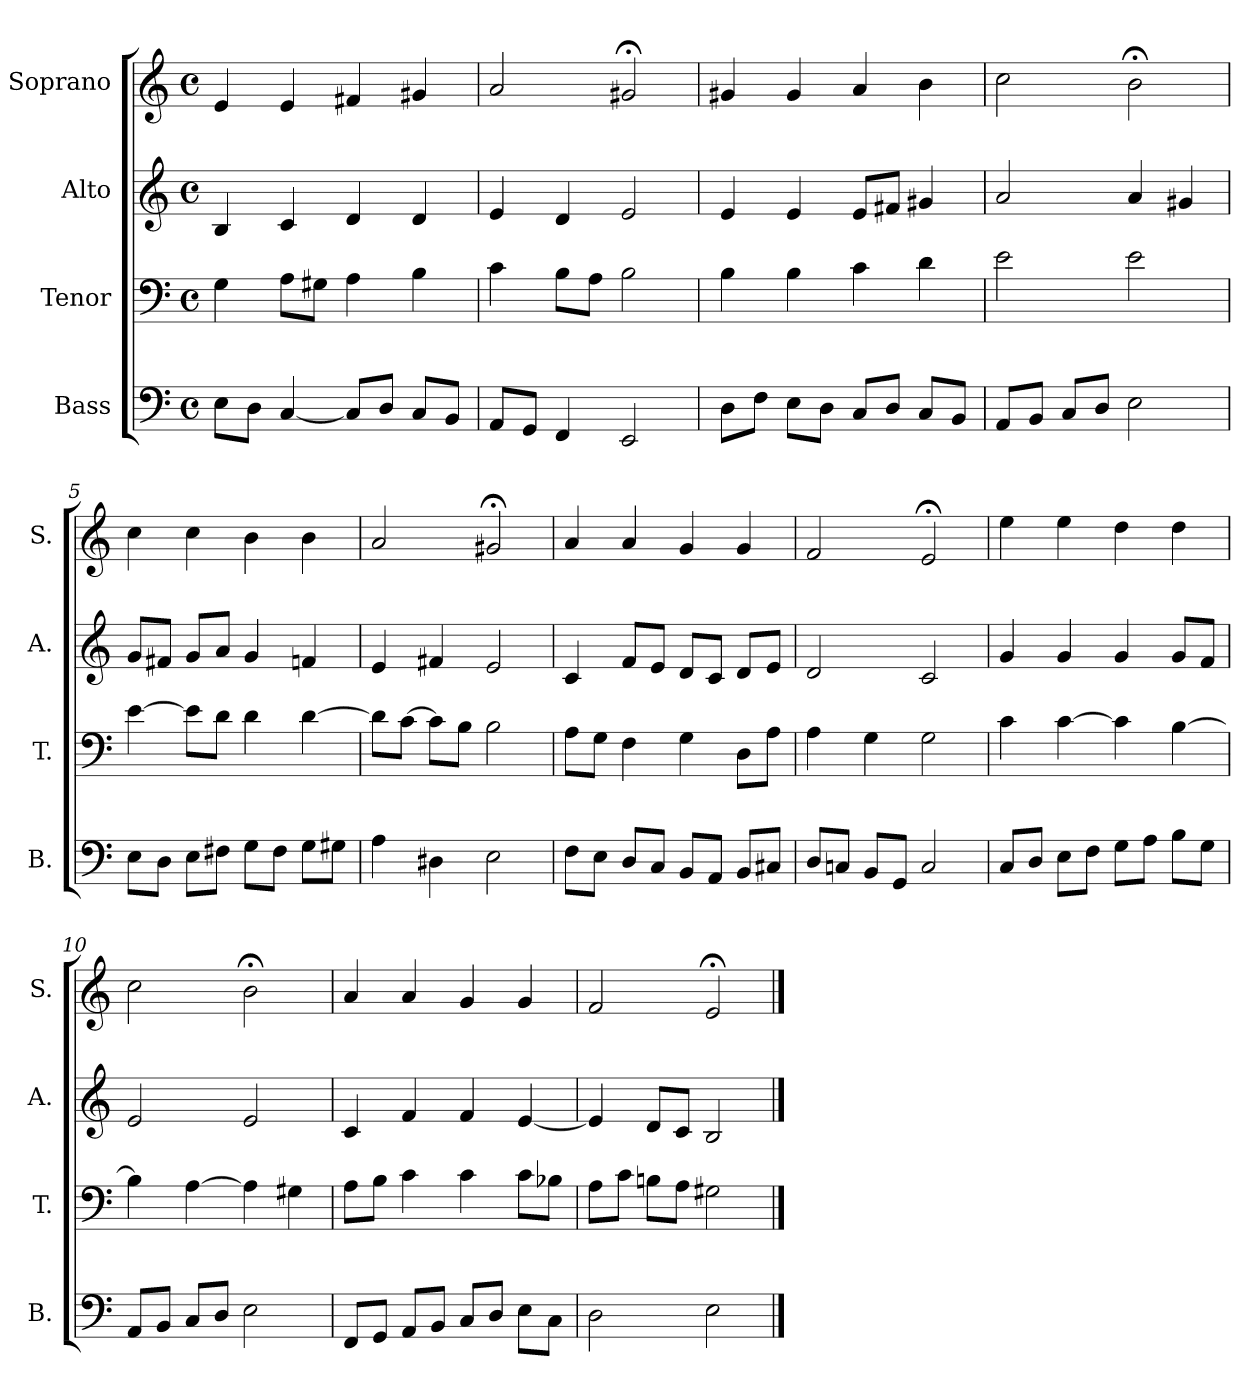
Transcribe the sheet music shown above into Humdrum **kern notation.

**kern	**kern	**kern	**kern
*part4	*part3	*part2	*part1
*staff4	*staff3	*staff2	*staff1
*I"Bass	*I"Tenor	*I"Alto	*I"Soprano
*I'B.	*I'T.	*I'A.	*I'S.
*clefF4	*clefF4	*clefG2	*clefG2
*k[]	*k[]	*k[]	*k[]
*a:	*a:	*a:	*a:
*M4/4	*M4/4	*M4/4	*M4/4
*met(c)	*met(c)	*met(c)	*met(c)
=1	=1	=1	=1
8E\L	4G\	4B/	4e/
8D\J	.	.	.
[4C/	8A\L	4c/	4e/
.	8G#X\J	.	.
8C/L]	4A\	4d/	4f#X/
8D/J	.	.	.
8C/L	4B\	4d/	4g#X/
8BB/J	.	.	.
=2	=2	=2	=2
8AA/L	4c\	4e/	2a/
8GG/J	.	.	.
4FF/	8B\L	4d/	.
.	8A\J	.	.
2EE/	2B\	2e/	2g#X;</
=3	=3	=3	=3
8D\L	4B\	4e/	4g#X/
8F\J	.	.	.
8E\L	4B\	4e/	4g#/
8D\J	.	.	.
8C/L	4c\	8e/L	4a/
8D/J	.	8f#X/J	.
8C/L	4d\	4g#X/	4b\
8BB/J	.	.	.
=4	=4	=4	=4
8AA/L	2e\	2a/	2cc\
8BB/J	.	.	.
8C/L	.	.	.
8D/J	.	.	.
2E\	2e\	4a/	2b;<\
.	.	4g#X/	.
!!LO:LB:g=z
=5	=5	=5	=5
8E\L	[4e\	8g/L	4cc\
8D\J	.	8f#X/J	.
8E\L	8e\L]	8g/L	4cc\
8F#X\J	8d\J	8a/J	.
8G\L	4d\	4g/	4b\
8F#\J	.	.	.
8G\L	[4d\	4fn/	4b\
8G#X\J	.	.	.
=6	=6	=6	=6
4A\	8d\L]	4e/	2a/
.	[8c\J	.	.
4D#X\	8c\L]	4f#X/	.
.	8B\J	.	.
2E\	2B\	2e/	2g#X;</
=7	=7	=7	=7
8F\L	8A\L	4c/	4a/
8E\J	8G\J	.	.
8D/L	4F\	8f/L	4a/
8C/J	.	8e/J	.
8BB/L	4G\	8d/L	4g/
8AA/J	.	8c/J	.
8BB/L	8D\L	8d/L	4g/
8C#X/J	8A\J	8e/J	.
=8	=8	=8	=8
8D/L	4A\	2d/	2f/
8Cn/J	.	.	.
8BB/L	4G\	.	.
8GG/J	.	.	.
2C/	2G\	2c/	2e;</
!!LO:LB:g=z
=9	=9	=9	=9
8C/L	4c\	4g/	4ee\
8D/J	.	.	.
8E\L	[4c\	4g/	4ee\
8F\J	.	.	.
8G\L	4c\]	4g/	4dd\
8A\J	.	.	.
8B\L	[4B\	8g/L	4dd\
8G\J	.	8f/J	.
=10	=10	=10	=10
8AA/L	4B\]	2e/	2cc\
8BB/J	.	.	.
8C/L	[4A\	.	.
8D/J	.	.	.
2E\	4A\]	2e/	2b;<\
.	4G#X\	.	.
=11	=11	=11	=11
8FF/L	8A\L	4c/	4a/
8GG/J	8B\J	.	.
8AA/L	4c\	4f/	4a/
8BB/J	.	.	.
8C/L	4c\	4f/	4g/
8D/J	.	.	.
8E\L	8c\L	[4e/	4g/
8C\J	8B-X\J	.	.
=12	=12	=12	=12
2D\	8A\L	4e/]	2f/
.	8c\J	.	.
.	8Bn\L	8d/L	.
.	8A\J	8c/J	.
2E\	2G#X\	2B/	2e;</
==	==	==	==
*-	*-	*-	*-
